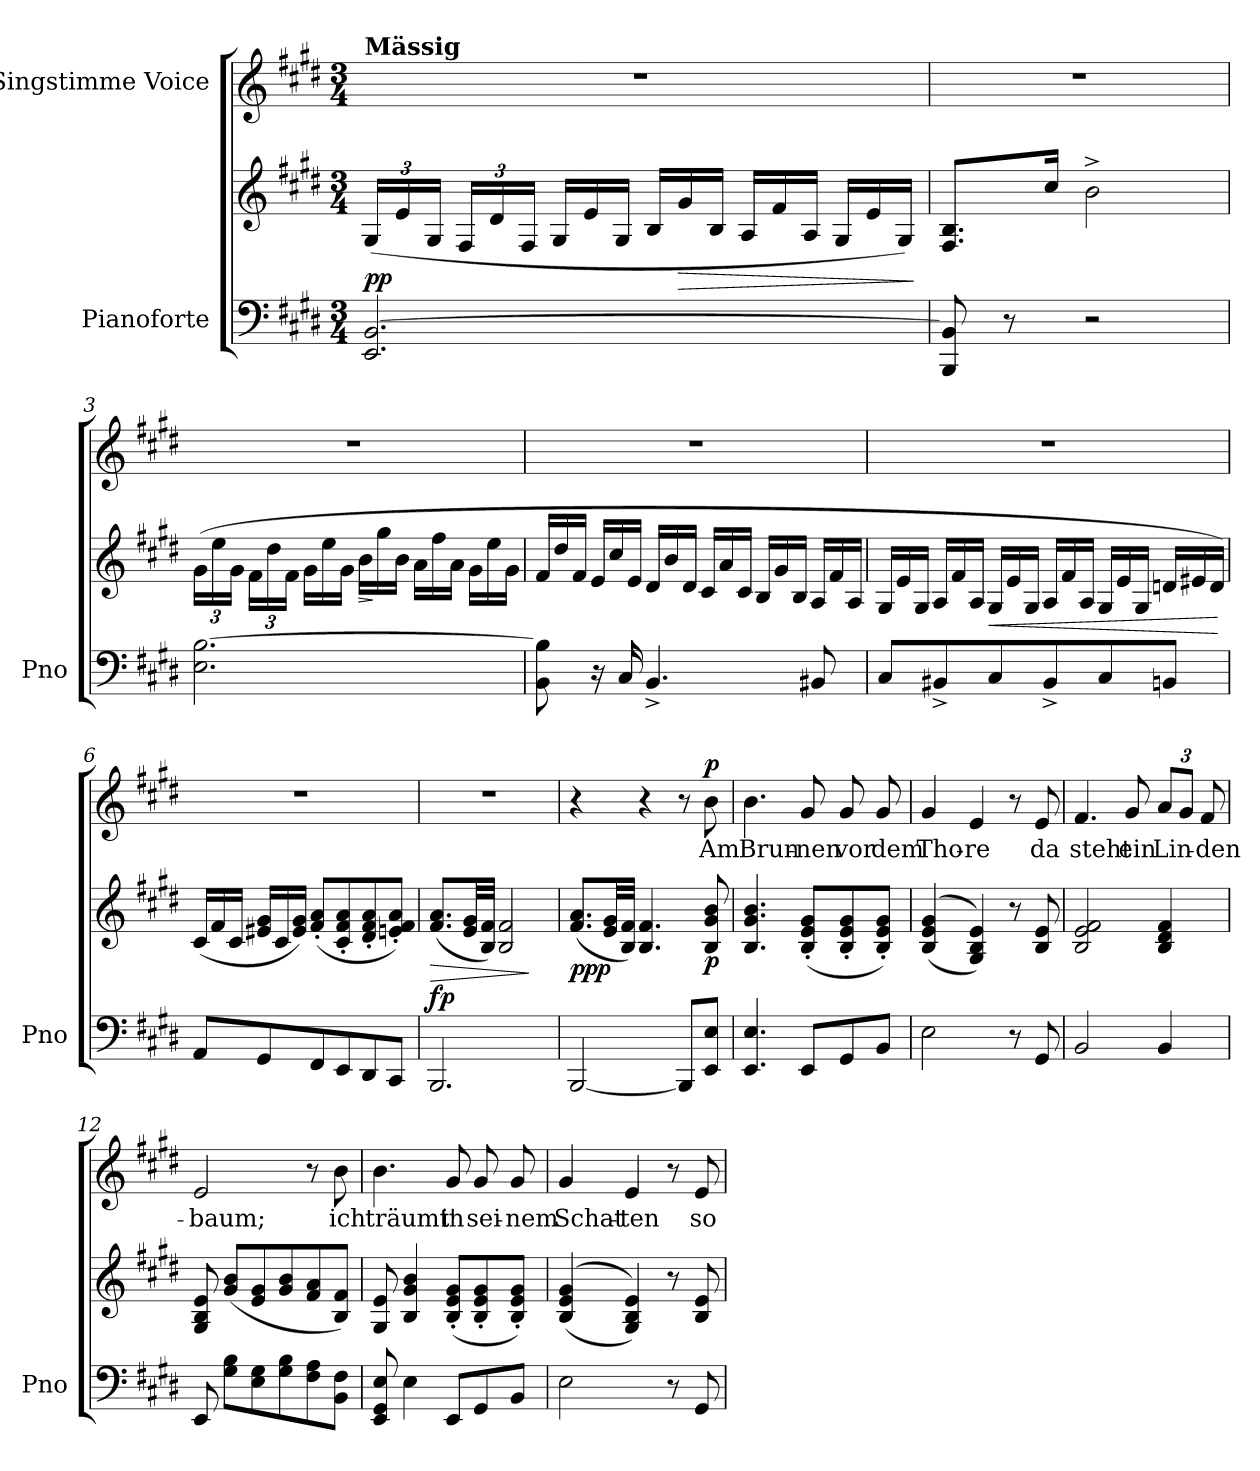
**kern	**kern	**dynam	**kern	**text	**dynam
*part2	*part2	*part2	*part1	*part1	*part1
*staff3	*staff2	*staff2/3	*staff1	*staff1	*staff1
*I"Pianoforte	*	*	*I"Singstimme Voice	*	*
*I'Pno	*	*	*	*	*
*clefF4	*clefG2	*	*clefG2	*	*
*k[f#c#g#d#]	*k[f#c#g#d#]	*	*k[f#c#g#d#]	*	*
*M3/4	*M3/4	*	*M3/4	*	*
*MM70	*MM70	*	*MM70	*	*
*	*Xbrackettup	*	*	*	*
=1	=1	=1	=1	=1	=1
!	!	!	!LO:TX:a:B:t=Mässig	!	!
!	!	!LO:DY:a=2	!	!	!
2.EE/ [2.BB/	(24G#/LL	pp	2.r	.	.
.	24e/	.	.	.	.
.	24G#/JJ	.	.	.	.
.	24F#/LL	.	.	.	.
.	24d#/	.	.	.	.
.	24F#/JJ	.	.	.	.
*	*Xtuplet	*	*	*	*
.	24G#/LL	.	.	.	.
.	24e/	.	.	.	.
.	24G#/JJ	.	.	.	.
.	24B/LL	.	.	.	.
!	!	!LO:HP:b	!	!	!
.	24g#/	>	.	.	.
.	24B/JJ	.	.	.	.
.	24A/LL	.	.	.	.
.	24f#/	.	.	.	.
.	24A/JJ	.	.	.	.
.	24G#/LL	.	.	.	.
.	24e/	.	.	.	.
.	24G#/JJ)	.	.	.	.
.	.	]	.	.	.
=2	=2	=2	=2	=2	=2
8BBB/ 8BB/]	8.F#/ 8.B/L	.	2.r	.	.
8r	.	.	.	.	.
.	16cc#/Jk	.	.	.	.
2r	2b^\	.	.	.	.
=3	=3	=3	=3	=3	=3
*	*tuplet	*	*	*	*
2.E\ [2.B\	(24g#\LL	.	2.r	.	.
.	24ee\	.	.	.	.
.	24g#\JJ	.	.	.	.
.	24f#\LL	.	.	.	.
.	24dd#\	.	.	.	.
.	24f#\JJ	.	.	.	.
*	*Xtuplet	*	*	*	*
.	24g#\LL	.	.	.	.
.	24ee\	.	.	.	.
.	24g#\JJ	.	.	.	.
!	!	!LO:HP:b	!	!	!
.	24b\LL	>	.	.	.
.	24gg#\	]	.	.	.
.	24b\JJ	.	.	.	.
.	24a\LL	.	.	.	.
.	24ff#\	.	.	.	.
.	24a\JJ	.	.	.	.
.	24g#\LL	.	.	.	.
.	24ee\	.	.	.	.
.	24g#\JJ	.	.	.	.
!!LO:LB:g=z
=4	=4	=4	=4	=4	=4
8BB\ 8B\]	24f#/LL	.	2.r	.	.
.	24dd#/	.	.	.	.
.	24f#/JJ	.	.	.	.
16r	24e/LL	.	.	.	.
.	24cc#/	.	.	.	.
16C#/	.	.	.	.	.
.	24e/JJ	.	.	.	.
4.BB^/	24d#/LL	.	.	.	.
.	24b/	.	.	.	.
.	24d#/JJ	.	.	.	.
.	24c#/LL	.	.	.	.
.	24a/	.	.	.	.
.	24c#/JJ	.	.	.	.
.	24B/LL	.	.	.	.
.	24g#/	.	.	.	.
.	24B/JJ	.	.	.	.
8BB#X/	24A/LL	.	.	.	.
.	24f#/	.	.	.	.
.	24A/JJ	.	.	.	.
=5	=5	=5	=5	=5	=5
8C#/L	24G#/LL	.	2.r	.	.
.	24e/	.	.	.	.
.	24G#/JJ	.	.	.	.
8BB#X^/	24A/LL	.	.	.	.
.	24f#/	.	.	.	.
.	24A/JJ	.	.	.	.
!	!	!LO:HP:b	!	!	!
8C#/	24G#/LL	<	.	.	.
.	24e/	.	.	.	.
.	24G#/JJ	.	.	.	.
8BB#^/	24A/LL	.	.	.	.
.	24f#/	.	.	.	.
.	24A/JJ	.	.	.	.
8C#/	24G#/LL	.	.	.	.
.	24e/	.	.	.	.
.	24G#/JJ	.	.	.	.
8BBn/J	24dn/LL	.	.	.	.
.	24e#X/	.	.	.	.
.	24d/JJ)	.	.	.	.
.	.	[	.	.	.
=6	=6	=6	=6	=6	=6
8AA/L	(24c#/LL	.	2.r	.	.
.	24f#/	.	.	.	.
.	24c#/JJ	.	.	.	.
8GG#/	24e#X/ 24g#/LL	.	.	.	.
.	24c#/	.	.	.	.
.	24e#/ 24g#/JJ)	.	.	.	.
8FF#/	(8f#/' 8a/'L	.	.	.	.
8EE/	8c#/' 8f#/' 8a/'	.	.	.	.
8DD#/	8d#/' 8f#/' 8a/'	.	.	.	.
8CC#/J	8en/' 8f#/' 8a/'J)	.	.	.	.
!!LO:LB:g=z
=7	=7	=7	=7	=7	=7
!	!	!LO:HP:b	!	!	!
!	!	!LO:DY:n=1:a=2	!	!	!
2.BBB/	(8.f#/ 8.a/L	> fp	2.r	.	.
.	32e/ 32g#/LL	.	.	.	.
.	32B/ 32f#/JJJ)	.	.	.	.
.	2B/ 2f#/	.	.	.	.
.	.	]	.	.	.
=8	=8	=8	=8	=8	=8
!	!	!LO:DY:b	!	!	!
[2BBB/	(8.f#/ 8.a/L	ppp	4r	.	.
.	32e/ 32g#/LL	.	.	.	.
.	32B/ 32f#/JJJ)	.	.	.	.
.	4.B/ 4.f#/	.	4r	.	.
8BBB/L]	.	.	8r	.	.
!	!	!LO:DY:b	!	!LO:LY:b	!LO:DY:a
8EE/ 8E/J	8B/ 8g#/ 8b/	p	8b\	Am	p
=9	=9	=9	=9	=9	=9
!	!	!	!	!LO:LY:b	!
4.EE/ 4.E/	4.B/ 4.g#/ 4.b/	.	4.b\	Brun-	.
!	!	!	!	!LO:LY:b	!
8EE/L	(8B/' 8e/' 8g#/'L	.	8g#/	-nen	.
!	!	!	!	!LO:LY:b	!
8GG#/	8B/' 8e/' 8g#/'	.	8g#/	vor	.
!	!	!	!	!LO:LY:b	!
8BB/J	8B/' 8e/' 8g#/'J)	.	8g#/	dem	.
=10	=10	=10	=10	=10	=10
!	!	!	!	!LO:LY:b	!
2E\	(>(4B/ 4e/ 4g#/	.	4g#/	Tho-	.
!	!	!	!	!LO:LY:b	!
.	4G#/ 4B/ 4e/))	.	4e/	-re	.
8r	8r	.	8r	.	.
!	!	!	!	!LO:LY:b	!
8GG#/	8B/ 8e/	.	8e/	da	.
=11	=11	=11	=11	=11	=11
!	!	!	!	!LO:LY:b	!
2BB/	2B/ 2e/ 2f#/	.	4.f#/	steht	.
!	!	!	!	!LO:LY:b	!
.	.	.	8g#/	ein	.
*	*	*	*Xbrackettup	*	*
!	!	!	!	!LO:LY:b	!
4BB/	4B/ 4d#/ 4f#/	.	12a/L	Lin-	.
.	.	.	12g#/J	.	.
!	!	!	!	!LO:LY:b	!
.	.	.	12f#/	-den-	.
=12	=12	=12	=12	=12	=12
!	!	!	!	!LO:LY:b	!
8EE/	8G#/ 8B/ 8e/	.	2e/	-baum;	.
8G#\ 8B\L	(8g#/ 8b/L	.	.	.	.
8E\ 8G#\	8e/ 8g#/	.	.	.	.
8G#\ 8B\	8g#/ 8b/	.	.	.	.
8F#\ 8A\	8f#/ 8a/	.	8r	.	.
!	!	!	!	!LO:LY:b	!
8BB\ 8F#\J	8B/ 8f#/J)	.	8b\	ich	.
!!LO:LB:g=z
=13	=13	=13	=13	=13	=13
!	!	!	!	!LO:LY:b	!
8EE/ 8GG#/ 8E/	8G#/ 8e/	.	4.b\	träumt'	.
4E\	4B/ 4g#/ 4b/	.	.	.	.
!	!	!	!	!LO:LY:b	!
8EE/L	(8B/' 8e/' 8g#/'L	.	8g#/	in	.
!	!	!	!	!LO:LY:b	!
8GG#/	8B/' 8e/' 8g#/'	.	8g#/	sei-	.
!	!	!	!	!LO:LY:b	!
8BB/J	8B/' 8e/' 8g#/'J)	.	8g#/	-nem	.
=14	=14	=14	=14	=14	=14
!	!	!	!	!LO:LY:b	!
2E\	((>4B/ 4e/ 4g#/	.	4g#/	Schat-	.
!	!	!	!	!LO:LY:b	!
.	4G#/ 4B/ 4e/))	.	4e/	-ten	.
8r	8r	.	8r	.	.
!	!	!	!	!LO:LY:b	!
8GG#/	8B/ 8e/	.	8e/	so	.
=	=	=	=	=	=
*-	*-	*-	*-	*-	*-
